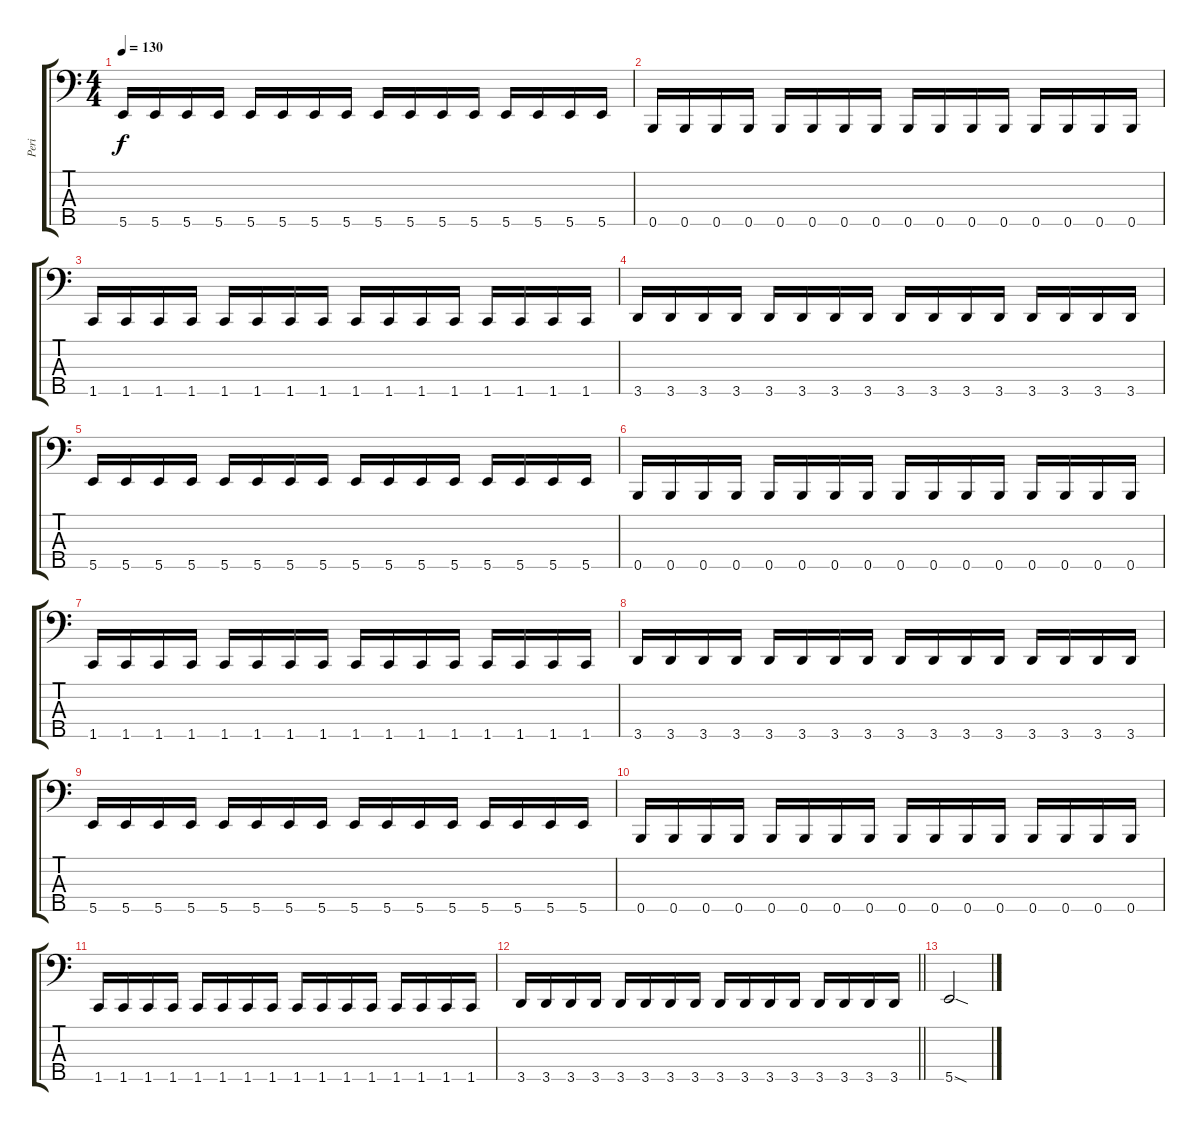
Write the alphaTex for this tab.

\track ("Peri" "Peri") {instrument electricbassfinger}
\staff {score tabs}
\tuning (G2 D2 A1 E1 B0) {hide}
\ts (4 4)
\tempo 130
\clef f4
\ks c
5.5.16{dy f} 5.5.16 5.5.16 5.5.16 5.5.16 5.5.16 5.5.16 5.5.16 5.5.16 5.5.16 5.5.16 5.5.16 5.5.16 5.5.16 5.5.16 5.5.16 |
0.5.16 0.5.16 0.5.16 0.5.16 0.5.16 0.5.16 0.5.16 0.5.16 0.5.16 0.5.16 0.5.16 0.5.16 0.5.16 0.5.16 0.5.16 0.5.16 |
1.5.16 1.5.16 1.5.16 1.5.16 1.5.16 1.5.16 1.5.16 1.5.16 1.5.16 1.5.16 1.5.16 1.5.16 1.5.16 1.5.16 1.5.16 1.5.16 |
3.5.16 3.5.16 3.5.16 3.5.16 3.5.16 3.5.16 3.5.16 3.5.16 3.5.16 3.5.16 3.5.16 3.5.16 3.5.16 3.5.16 3.5.16 3.5.16 |
5.5.16 5.5.16 5.5.16 5.5.16 5.5.16 5.5.16 5.5.16 5.5.16 5.5.16 5.5.16 5.5.16 5.5.16 5.5.16 5.5.16 5.5.16 5.5.16 |
0.5.16 0.5.16 0.5.16 0.5.16 0.5.16 0.5.16 0.5.16 0.5.16 0.5.16 0.5.16 0.5.16 0.5.16 0.5.16 0.5.16 0.5.16 0.5.16 |
1.5.16 1.5.16 1.5.16 1.5.16 1.5.16 1.5.16 1.5.16 1.5.16 1.5.16 1.5.16 1.5.16 1.5.16 1.5.16 1.5.16 1.5.16 1.5.16 |
3.5.16 3.5.16 3.5.16 3.5.16 3.5.16 3.5.16 3.5.16 3.5.16 3.5.16 3.5.16 3.5.16 3.5.16 3.5.16 3.5.16 3.5.16 3.5.16 |
5.5.16 5.5.16 5.5.16 5.5.16 5.5.16 5.5.16 5.5.16 5.5.16 5.5.16 5.5.16 5.5.16 5.5.16 5.5.16 5.5.16 5.5.16 5.5.16 |
0.5.16 0.5.16 0.5.16 0.5.16 0.5.16 0.5.16 0.5.16 0.5.16 0.5.16 0.5.16 0.5.16 0.5.16 0.5.16 0.5.16 0.5.16 0.5.16 |
1.5.16 1.5.16 1.5.16 1.5.16 1.5.16 1.5.16 1.5.16 1.5.16 1.5.16 1.5.16 1.5.16 1.5.16 1.5.16 1.5.16 1.5.16 1.5.16 |
\barLineRight lightlight
3.5.16 3.5.16 3.5.16 3.5.16 3.5.16 3.5.16 3.5.16 3.5.16 3.5.16 3.5.16 3.5.16 3.5.16 3.5.16 3.5.16 3.5.16 3.5.16 |
5.5{sod}.2
